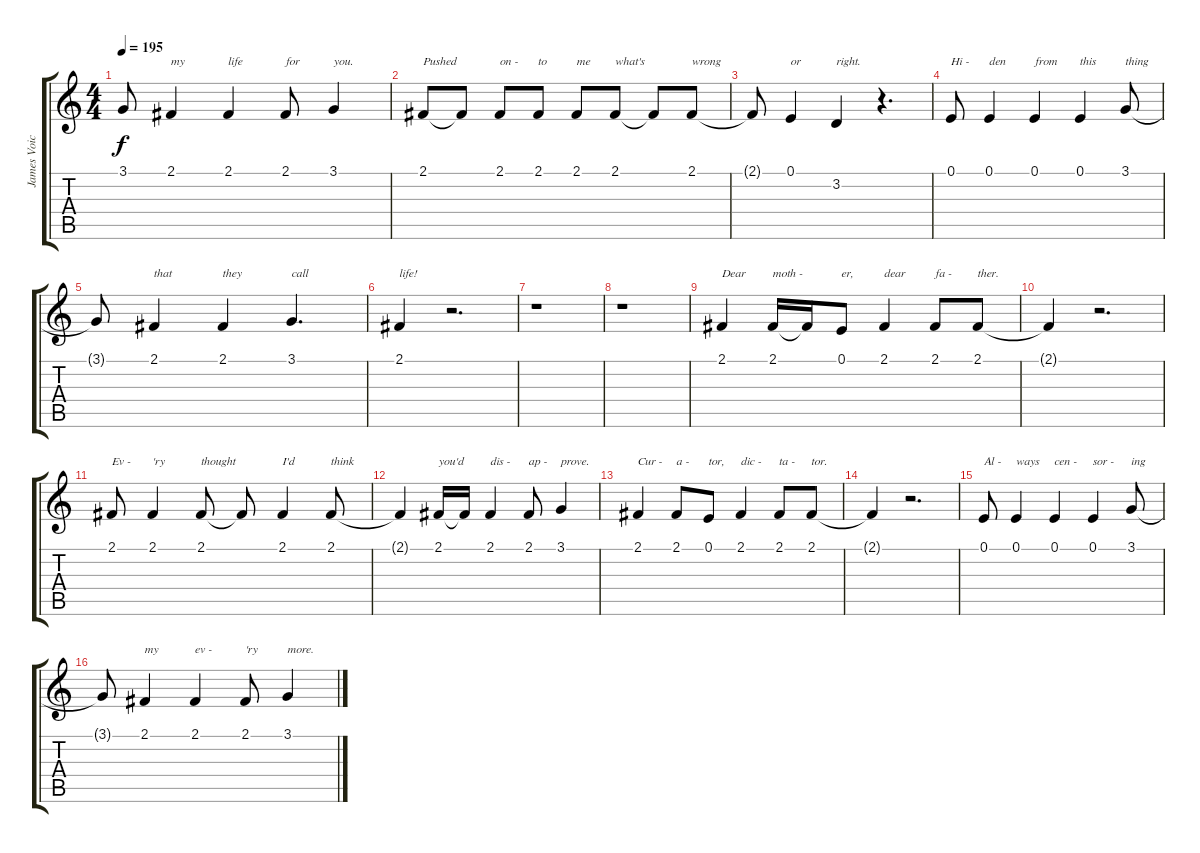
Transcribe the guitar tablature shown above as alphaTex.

\track ("James Voice" "James Voic") {instrument lead8bassandlead}
\staff {score tabs}
\tuning (E4 B3 G3 D3 A2 E2) {hide}
\ts (4 4)
\tempo 195
\clef g2
\ks c
3.1{t}.8{dy f} 2.1.4{txt "my"} 2.1.4{txt "life"} 2.1.8{txt "for"} 3.1.4{txt "you."} |
2.1.8{txt "Pushed"} 2.1{t}.8 2.1.8{txt "on -"} 2.1.8{txt "to"} 2.1.8{txt "me"} 2.1.8{txt "what's"} 2.1{t}.8 2.1.8{txt "wrong"} |
2.1{t}.8 0.1.4{txt "or"} 3.2.4{txt "right."} r.4{d} |
0.1.8{txt "Hi -"} 0.1.4{txt "den"} 0.1.4{txt "from"} 0.1.4{txt "this"} 3.1.8{txt "thing"} |
3.1{t}.8 2.1.4{txt "that"} 2.1.4{txt "they"} 3.1.4{d txt "call"} |
2.1.4{txt "life!"} r.2{d} |
r.1 |
r.1 |
2.1.4{txt "Dear"} 2.1.16{txt "moth -"} 2.1{t}.16 0.1.8{txt "er,"} 2.1.4{txt "dear"} 2.1.8{txt "fa -"} 2.1.8{txt "ther."} |
2.1{t}.4 r.2{d} |
2.1.8{txt "Ev -"} 2.1.4{txt "'ry"} 2.1.8{txt "thought"} 2.1{t}.8 2.1.4{txt "I'd"} 2.1.8{txt "think"} |
2.1{t}.4 2.1.16{txt "you'd"} 2.1{t}.16 2.1.4{txt "dis -"} 2.1.8{txt "ap -"} 3.1.4{txt "prove."} |
2.1.4{txt "Cur -"} 2.1.8{txt "a -"} 0.1.8{txt "tor,"} 2.1.4{txt "dic -"} 2.1.8{txt "ta -"} 2.1.8{txt "tor."} |
2.1{t}.4 r.2{d} |
0.1.8{txt "Al -"} 0.1.4{txt "ways"} 0.1.4{txt "cen -"} 0.1.4{txt "sor -"} 3.1.8{txt "ing"} |
3.1{t}.8 2.1.4{txt "my"} 2.1.4{txt "ev -"} 2.1.8{txt "'ry"} 3.1.4{txt "more."}
